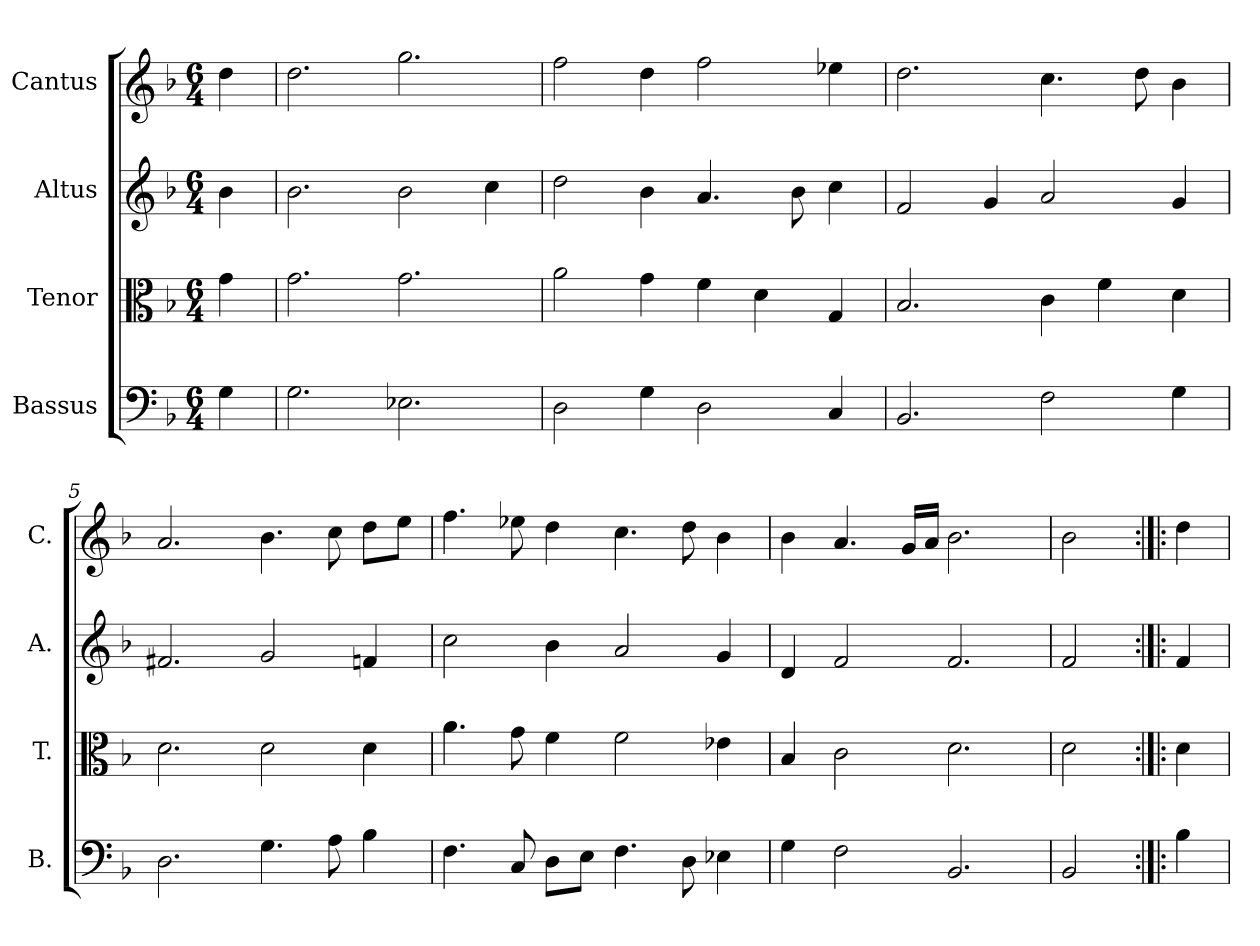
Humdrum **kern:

**kern	**kern	**kern	**kern
*part4	*part3	*part2	*part1
*staff4	*staff3	*staff2	*staff1
*I"Bassus	*I"Tenor	*I"Altus	*I"Cantus
*I'B.	*I'T.	*I'A.	*I'C.
*clefF4	*clefC3	*clefG2	*clefG2
*k[b-]	*k[b-]	*k[b-]	*k[b-]
*F:	*F:	*F:	*F:
*M6/4	*M6/4	*M6/4	*M6/4
=1	=1	=1	=1
4G\	4g\	4b-\	4dd\
=2	=2	=2	=2
2.G\	2.g\	2.b-\	2.dd\
2.E-X\	2.g\	2b-\	2.gg\
.	.	4cc\	.
=3	=3	=3	=3
2D\	2a\	2dd\	2ff\
4G\	4g\	4b-\	4dd\
2D\	4f\	4.a/	2ff\
.	4d\	.	.
.	.	8b-\	.
4C/	4G/	4cc\	4ee-X\
=4	=4	=4	=4
2.BB-/	2.B-/	2f/	2.dd\
.	.	4g/	.
2F\	4c\	2a/	4.cc\
.	4f\	.	.
.	.	.	8dd\
4G\	4d\	4g/	4b-\
=5	=5	=5	=5
2.D\	2.d\	2.f#X/	2.a/
4.G\	2d\	2g/	4.b-\
8A\	.	.	8cc\
4B-\	4d\	4fn/	8dd\L
.	.	.	8ee\J
=6	=6	=6	=6
4.F\	4.a\	2cc\	4.ff\
8C/	8g\	.	8ee-X\
8D\L	4f\	4b-\	4dd\
8E\J	.	.	.
4.F\	2f\	2a/	4.cc\
8D\	.	.	8dd\
4E-X\	4e-X\	4g/	4b-\
=7	=7	=7	=7
4G\	4B-/	4d/	4b-\
2F\	2c\	2f/	4.a/
.	.	.	16g/LL
.	.	.	16a/JJ
2.BB-/	2.d\	2.f/	2.b-\
=8	=8	=8	=8
2BB-/	2d\	2f/	2b-\
=9:|!|:	=9:|!|:	=9:|!|:	=9:|!|:
4B-\	4d\	4f/	4dd\
=	=	=	=
*-	*-	*-	*-
